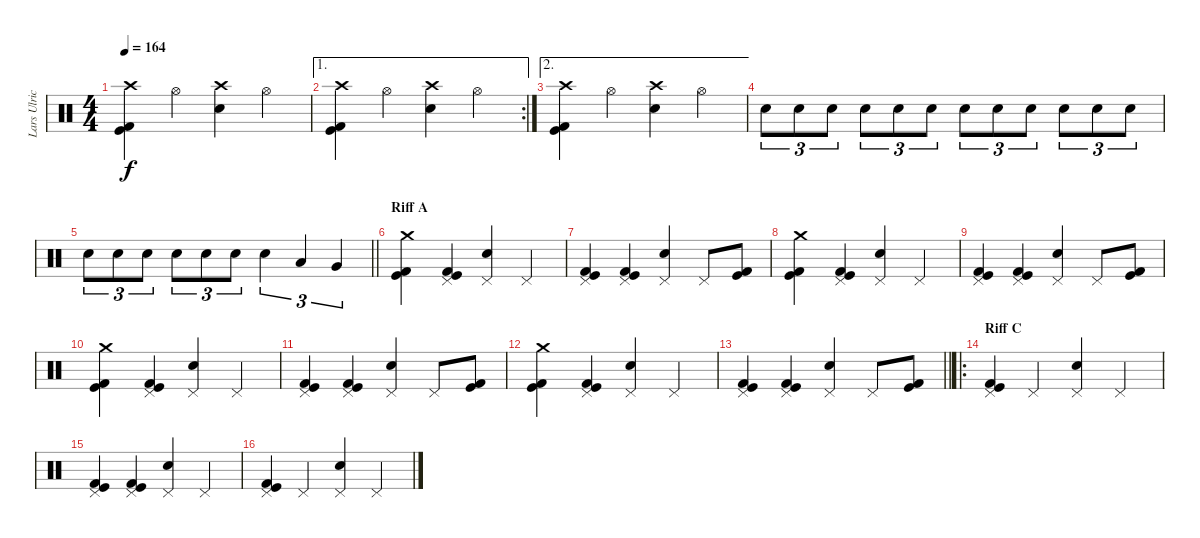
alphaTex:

\track ("Lars Ulrich" "Lars Ulric") {instrument percussion}
\staff {score}
\articulation defaults
\ts (4 4)
\tempo 164
\clef neutral
\ks c
("Crash high (hit)" "Kick (hit)" "Kick (hit) 2").4{dy f} "Hi-Hat (open)".4 ("Crash high (hit)" "Electric Snare (hit)").4 "Hi-Hat (open)".4 |
\ae 1
\rc 2
("Crash high (hit)" "Kick (hit)" "Kick (hit) 2").4 "Hi-Hat (open)".4 ("Crash high (hit)" "Electric Snare (hit)").4 "Hi-Hat (open)".4 |
\ae 2
("Crash high (hit)" "Kick (hit)" "Kick (hit) 2").4 "Hi-Hat (open)".4 ("Crash high (hit)" "Electric Snare (hit)").4 "Hi-Hat (open)".4 |
"Electric Snare (hit)".8{tu (3 2)} "Electric Snare (hit)".8{tu (3 2)} "Electric Snare (hit)".8{tu (3 2)} "Electric Snare (hit)".8{tu (3 2)} "Electric Snare (hit)".8{tu (3 2)} "Electric Snare (hit)".8{tu (3 2)} "Electric Snare (hit)".8{tu (3 2)} "Electric Snare (hit)".8{tu (3 2)} "Electric Snare (hit)".8{tu (3 2)} "Electric Snare (hit)".8{tu (3 2)} "Electric Snare (hit)".8{tu (3 2)} "Electric Snare (hit)".8{tu (3 2)} |
\barLineRight lightlight "Electric Snare (hit)".8{tu (3 2)} "Electric Snare (hit)".8{tu (3 2)} "Electric Snare (hit)".8{tu (3 2)} "Electric Snare (hit)".8{tu (3 2)} "Electric Snare (hit)".8{tu (3 2)} "Electric Snare (hit)".8{tu (3 2)} "Electric Snare (hit)".4{tu (3 2)} "Low Tom (hit)".4{tu (3 2)} "Very Low Tom (hit)".4{tu (3 2)}
|
\section ("" "Riff A")
("Crash medium (hit)" "Kick (hit)" "Kick (hit) 2").4 ("Pedal Hi-Hat (hit)" "Kick (hit)" "Kick (hit) 2").4 ("Pedal Hi-Hat (hit)" "Electric Snare (hit)").4 "Pedal Hi-Hat (hit)".4 |
("Pedal Hi-Hat (hit)" "Kick (hit)" "Kick (hit) 2").4 ("Pedal Hi-Hat (hit)" "Kick (hit)" "Kick (hit) 2").4 ("Pedal Hi-Hat (hit)" "Electric Snare (hit)").4 "Pedal Hi-Hat (hit)".8 ("Kick (hit)" "Kick (hit) 2").8 |
("Crash medium (hit)" "Kick (hit)" "Kick (hit) 2").4 ("Pedal Hi-Hat (hit)" "Kick (hit)" "Kick (hit) 2").4 ("Pedal Hi-Hat (hit)" "Electric Snare (hit)").4 "Pedal Hi-Hat (hit)".4 |
("Pedal Hi-Hat (hit)" "Kick (hit)" "Kick (hit) 2").4 ("Pedal Hi-Hat (hit)" "Kick (hit)" "Kick (hit) 2").4 ("Pedal Hi-Hat (hit)" "Electric Snare (hit)").4 "Pedal Hi-Hat (hit)".8 ("Kick (hit)" "Kick (hit) 2").8 |
("Crash medium (hit)" "Kick (hit)" "Kick (hit) 2").4 ("Pedal Hi-Hat (hit)" "Kick (hit)" "Kick (hit) 2").4 ("Pedal Hi-Hat (hit)" "Electric Snare (hit)").4 "Pedal Hi-Hat (hit)".4 |
("Pedal Hi-Hat (hit)" "Kick (hit)" "Kick (hit) 2").4 ("Pedal Hi-Hat (hit)" "Kick (hit)" "Kick (hit) 2").4 ("Pedal Hi-Hat (hit)" "Electric Snare (hit)").4 "Pedal Hi-Hat (hit)".8 ("Kick (hit)" "Kick (hit) 2").8 |
("Crash medium (hit)" "Kick (hit)" "Kick (hit) 2").4 ("Pedal Hi-Hat (hit)" "Kick (hit)" "Kick (hit) 2").4 ("Pedal Hi-Hat (hit)" "Electric Snare (hit)").4 "Pedal Hi-Hat (hit)".4 |
\barLineRight lightlight
("Pedal Hi-Hat (hit)" "Kick (hit)" "Kick (hit) 2").4 ("Pedal Hi-Hat (hit)" "Kick (hit)" "Kick (hit) 2").4 ("Pedal Hi-Hat (hit)" "Electric Snare (hit)").4 "Pedal Hi-Hat (hit)".8 ("Kick (hit)" "Kick (hit) 2").8 |
\ro
\section ("" "Riff C")
("Pedal Hi-Hat (hit)" "Kick (hit)" "Kick (hit) 2").4 "Pedal Hi-Hat (hit)".4 ("Pedal Hi-Hat (hit)" "Electric Snare (hit)").4 "Pedal Hi-Hat (hit)".4 |
("Pedal Hi-Hat (hit)" "Kick (hit)" "Kick (hit) 2").4 ("Pedal Hi-Hat (hit)" "Kick (hit)" "Kick (hit) 2").4 ("Pedal Hi-Hat (hit)" "Electric Snare (hit)").4 "Pedal Hi-Hat (hit)".4 |
("Pedal Hi-Hat (hit)" "Kick (hit)" "Kick (hit) 2").4 "Pedal Hi-Hat (hit)".4 ("Pedal Hi-Hat (hit)" "Electric Snare (hit)").4 "Pedal Hi-Hat (hit)".4
